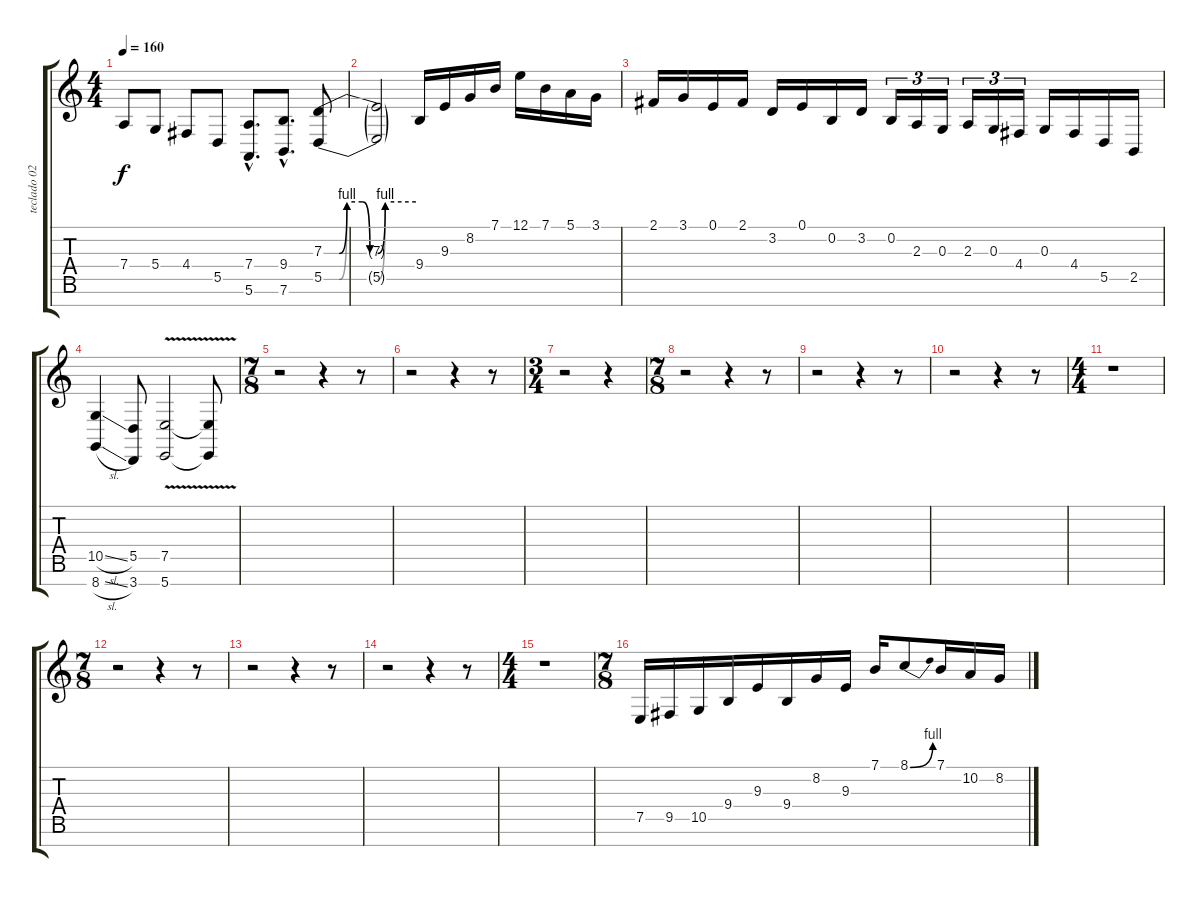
\track ("teclado 02" "teclado 02") {instrument lead8bassandlead}
\staff {score tabs}
\tuning (E4 B3 G3 D3 A2 E2 B1) {hide}
\ts (4 4)
\tempo 160
\clef g2
\ks c
7.4{t}.8{dy f} 5.4.8 4.4.8 5.5.8 (7.4{hac} 5.6{hac}).8{d} (9.4{hac} 7.6{hac}).8{d} (7.3{be (custom 0 0 10 0 15 4 25 4 30 0 35 0 40 4 60 4)} 5.5{be (custom 0 0 10 0 15 4 25 4 30 0 35 0 40 4 60 4)}).8 |
(7.3{t} 5.5{t}).2 9.4.16 9.3.16 8.2.16 7.1.16 12.1.16 7.1.16 5.1.16 3.1.16 |
2.1.16 3.1.16 0.1.16 2.1.16 3.2.16 0.1.16 0.2.16 3.2.16 0.2.16{tu (3 2)} 2.3.16{tu (3 2)} 0.3.16{tu (3 2)} 2.3.16{tu (3 2)} 0.3.16{tu (3 2)} 4.4.16{tu (3 2)} 0.3.16 4.4.16 5.5.16 2.5.16 |
(10.5{sl} 8.7{sl}).4 (5.5 3.7).8 (7.5{v} 5.7{v}).2 (7.5{t} 5.7{t}).8 |
\ts (7 8)
r.2 r.4 r.8 |
r.2 r.4 r.8 |
\ts (3 4)
r.2 r.4 |
\ts (7 8)
r.2 r.4 r.8 |
r.2 r.4 r.8 |
r.2 r.4 r.8 |
\ts (4 4)
r.1 |
\ts (7 8)
r.2 r.4 r.8 |
r.2 r.4 r.8 |
r.2 r.4 r.8 |
\ts (4 4)
r.1 |
\ts (7 8)
7.5.16{instrument lead2sawtooth} 9.5.16 10.5.16 9.4.16 9.3.16 9.4.16 8.2.16 9.3.16 7.1.16 8.1{be (bend 0 0 60 4)}.8 7.1.16 10.2.16 8.2.16
